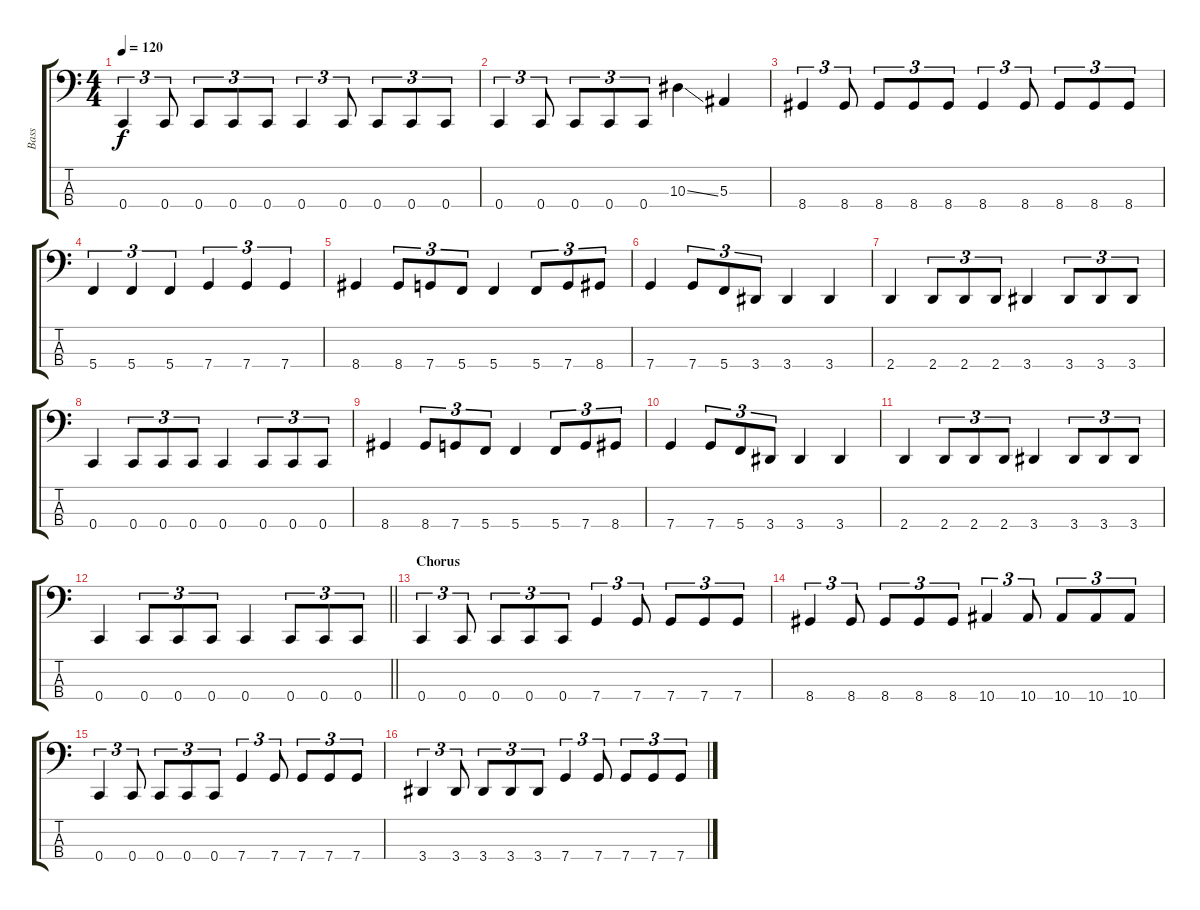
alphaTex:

\track ("Bass" "Bass") {instrument electricbasspick}
\staff {score tabs}
\tuning (Eb2 Bb1 F1 C1) {hide}
\ts (4 4)
\tempo 120
\clef f4
\ks c
0.4.4{tu (3 2) dy f} 0.4.8{tu (3 2)} 0.4.8{tu (3 2)} 0.4.8{tu (3 2)} 0.4.8{tu (3 2)} 0.4.4{tu (3 2)} 0.4.8{tu (3 2)} 0.4.8{tu (3 2)} 0.4.8{tu (3 2)} 0.4.8{tu (3 2)} |
0.4.4{tu (3 2)} 0.4.8{tu (3 2)} 0.4.8{tu (3 2)} 0.4.8{tu (3 2)} 0.4.8{tu (3 2)} 10.3{ss}.4 5.3.4 |
8.4.4{tu (3 2)} 8.4.8{tu (3 2)} 8.4.8{tu (3 2)} 8.4.8{tu (3 2)} 8.4.8{tu (3 2)} 8.4.4{tu (3 2)} 8.4.8{tu (3 2)} 8.4.8{tu (3 2)} 8.4.8{tu (3 2)} 8.4.8{tu (3 2)} |
5.4.4{tu (3 2)} 5.4.4{tu (3 2)} 5.4.4{tu (3 2)} 7.4.4{tu (3 2)} 7.4.4{tu (3 2)} 7.4.4{tu (3 2)} |
8.4.4 8.4.8{tu (3 2)} 7.4.8{tu (3 2)} 5.4.8{tu (3 2)} 5.4.4 5.4.8{tu (3 2)} 7.4.8{tu (3 2)} 8.4.8{tu (3 2)} |
7.4.4 7.4.8{tu (3 2)} 5.4.8{tu (3 2)} 3.4.8{tu (3 2)} 3.4.4 3.4.4 |
2.4.4 2.4.8{tu (3 2)} 2.4.8{tu (3 2)} 2.4.8{tu (3 2)} 3.4.4 3.4.8{tu (3 2)} 3.4.8{tu (3 2)} 3.4.8{tu (3 2)} |
0.4.4 0.4.8{tu (3 2)} 0.4.8{tu (3 2)} 0.4.8{tu (3 2)} 0.4.4 0.4.8{tu (3 2)} 0.4.8{tu (3 2)} 0.4.8{tu (3 2)} |
8.4.4 8.4.8{tu (3 2)} 7.4.8{tu (3 2)} 5.4.8{tu (3 2)} 5.4.4 5.4.8{tu (3 2)} 7.4.8{tu (3 2)} 8.4.8{tu (3 2)} |
7.4.4 7.4.8{tu (3 2)} 5.4.8{tu (3 2)} 3.4.8{tu (3 2)} 3.4.4 3.4.4 |
2.4.4 2.4.8{tu (3 2)} 2.4.8{tu (3 2)} 2.4.8{tu (3 2)} 3.4.4 3.4.8{tu (3 2)} 3.4.8{tu (3 2)} 3.4.8{tu (3 2)} |
\barLineRight lightlight
0.4.4 0.4.8{tu (3 2)} 0.4.8{tu (3 2)} 0.4.8{tu (3 2)} 0.4.4 0.4.8{tu (3 2)} 0.4.8{tu (3 2)} 0.4.8{tu (3 2)} |
\section ("" "Chorus")
0.4.4{tu (3 2)} 0.4.8{tu (3 2)} 0.4.8{tu (3 2)} 0.4.8{tu (3 2)} 0.4.8{tu (3 2)} 7.4.4{tu (3 2)} 7.4.8{tu (3 2)} 7.4.8{tu (3 2)} 7.4.8{tu (3 2)} 7.4.8{tu (3 2)} |
8.4.4{tu (3 2)} 8.4.8{tu (3 2)} 8.4.8{tu (3 2)} 8.4.8{tu (3 2)} 8.4.8{tu (3 2)} 10.4.4{tu (3 2)} 10.4.8{tu (3 2)} 10.4.8{tu (3 2)} 10.4.8{tu (3 2)} 10.4.8{tu (3 2)} |
0.4.4{tu (3 2)} 0.4.8{tu (3 2)} 0.4.8{tu (3 2)} 0.4.8{tu (3 2)} 0.4.8{tu (3 2)} 7.4.4{tu (3 2)} 7.4.8{tu (3 2)} 7.4.8{tu (3 2)} 7.4.8{tu (3 2)} 7.4.8{tu (3 2)} |
3.4.4{tu (3 2)} 3.4.8{tu (3 2)} 3.4.8{tu (3 2)} 3.4.8{tu (3 2)} 3.4.8{tu (3 2)} 7.4.4{tu (3 2)} 7.4.8{tu (3 2)} 7.4.8{tu (3 2)} 7.4.8{tu (3 2)} 7.4.8{tu (3 2)}
